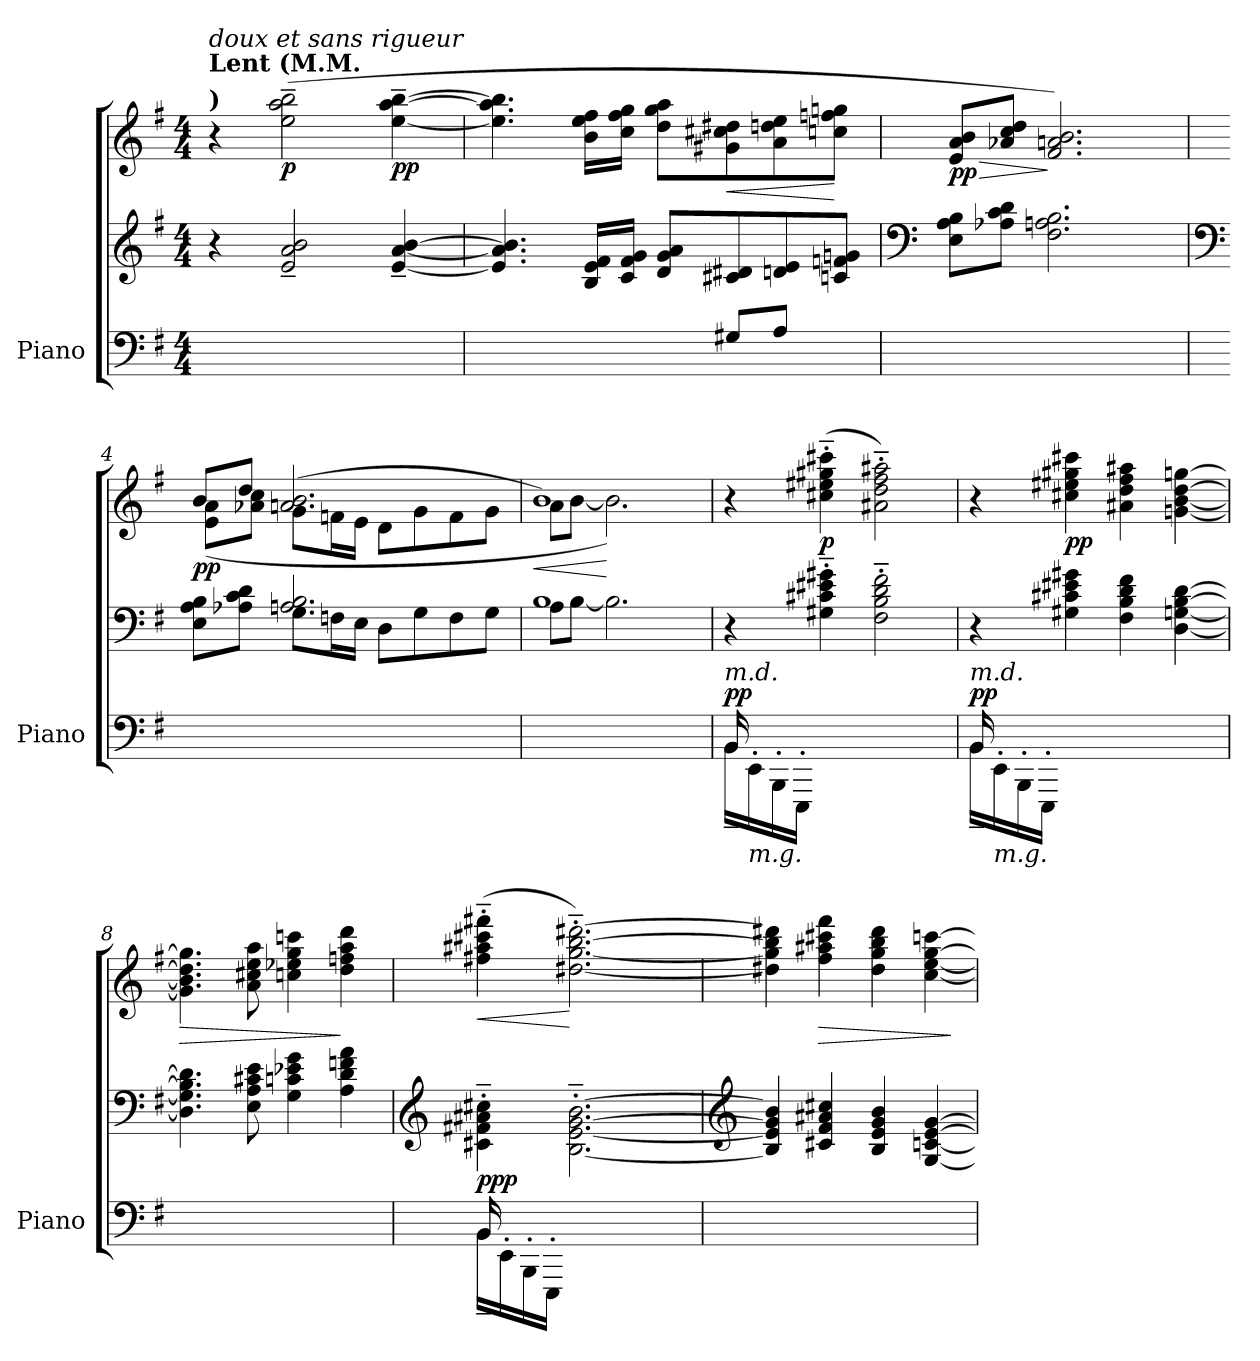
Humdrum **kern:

**kern	**kern	**kern	**dynam
*part1	*part1	*part1	*part1
*staff3	*staff2	*staff1	*staff1/2/3
*I"Piano	*	*	*
*I'Piano	*	*	*
*clefF4	*clefG2	*clefG2	*
*k[f#]	*k[f#]	*k[f#]	*
*M4/4	*M4/4	*M4/4	*
*MM66	*MM66	*MM66	*
=1	=1	=1	=1
!	!	!LO:TX:a:B:t=Lent (M.M.	!
!	!	!LO:TX:a:B:t=)	!
!	!	!LO:TX:i:t=doux et sans rigueur	!
1ryy	4r	4r	.
!	!	!	!LO:DY:b
.	2e/~ 2a/~ 2b/~	(>2ee\~ 2aa\~ 2bb\~	p
!	!	!	!LO:DY:b
.	[4e/~ [4a/~ [4b/~	[4ee\~ [4aa\~ [4bb\~	pp
=2	=2	=2	=2
2ryy	4.e/] 4.a/] 4.b/]	4.ee\] 4.aa\] 4.bb\]	.
.	16B/ 16e/ 16f#/LL	16b\ 16ee\ 16ff#\LL	.
.	16c/ 16f#/ 16g/JJ	16cc\ 16ff#\ 16gg\JJ	.
8ryy	8d/ 8g/ 8a/L	8dd\ 8gg\ 8aa\L	.
!	!	!	!LO:HP:b
8G#X/L	8c#X/ 8d#X/	8g#X\ 8cc#X\ 8dd#X\	<
8A/J	8dn/ 8e/	8a\ 8ddn\ 8ee\	.
8ryy	8cn/ 8fn/ 8gn/J	8ccn\ 8ffn\ 8ggn\J	[
=3	=3	=3	=3
*	*clefF4	*	*
!	!	!	!LO:HP:b
!	!	!	!LO:DY:n=1:b
1ryy	8E\ 8A\ 8B\L	8e/ 8a/ 8b/L	> pp
.	8A-X\ 8c\ 8d\J	8a-X/ 8cc/ 8dd/J	.
.	2.F#\ 2.An\ 2.B\	2.f#/ 2.an/ 2.b/)	]
!!LO:LB:g=z
=4	=4	=4	=4
*	*clefF4	*	*
*	*^	*^	*
!	!	!	!	!	!LO:DY:b
1ryy	8E\ 8A\ 8B\L	4ryy	8b/L	(<8e\ 8a\L	pp
.	8A-X\ 8c\ 8d\J	.	8dd/J	8a-X\ 8cc\J	.
.	2.An/ 2.B/	8G\L	(>2.an/ 2.b/	8g\L	.
.	.	16Fn\L	.	16fn\L	.
.	.	16E\JJ	.	16e\JJ	.
.	.	8D\L	.	8d\L	.
.	.	8G\	.	8g\	.
.	.	8F\	.	8f\	.
.	.	8G\J	.	8g\J	.
=5	=5	=5	=5	=5	=5
!	!	!	!	!	!LO:HP:b
1ryy	1B	8A\L	1b)	8a\L	<
.	.	[8B\J	.	[8b\J	.
.	.	2.B\]	.	2.b\])	[
=6	=6	=6	=6	=6	=6
*^	*	*	*	*	*
!LO:TX:a:i:t=m.d.	!	!	!	!	!	!
!	!	!	!	!	!	!LO:DY:a=3
*	*	*v	*v	*	*	*
*	*	*	*v	*v	*
(>16BB/	16BB~>\LL	4r	4r	pp
!LO:TX:b:i:t=m.g.	!	!	!	!
16ryy	16EE'>\	.	.	.
8ryy	16BBB'>\	.	.	.
.	16EEE'>\JJ	.	.	.
!	!	!	!	!LO:DY:b
4ryy	4ryy	4G#X\'~ 4c#X\'~ 4e#X\'~ 4g#X\'~	(>4cc#X\'~ 4ee#X\'~ 4gg#X\'~ 4ccc#X\'~	p
2ryy	2ryy	2F#\'~ 2B\'~ 2d\'~ 2f#\'~	2a#X\'~ 2dd\'~ 2ff#\'~ 2aa#X\'~)	.
!!LO:LB:g=z
=7	=7	=7	=7	=7
!LO:TX:a:i:t=m.d.	!	!	!	!
!	!	!	!	!LO:DY:a=3
16BB/	16BB~>\LL	4r	4r	pp
!LO:TX:b:i:t=m.g.	!	!	!	!
16ryy	16EE'>\	.	.	.
8ryy	16BBB'>\	.	.	.
.	16EEE'>\JJ	.	.	.
!	!	!	!	!LO:DY:b
4ryy	4ryy	4G#X\ 4c#X\ 4e#X\ 4g#X\	4cc#X\ 4ee#X\ 4gg#X\ 4ccc#X\	pp
2ryy	2ryy	4F#\ 4B\ 4d\ 4f#\	4a#X\ 4dd\ 4ff#\ 4aa#X\	.
.	.	[4D\ [4Gn\ [4B\ [4d\	[4gn\ [4b\ [4dd\ [4ggn\	.
*v	*v	*	*	*
=8	=8	=8	=8
!	!	!	!LO:HP:b
1ryy	4.D\] 4.G\] 4.B\] 4.d\]	4.g\] 4.b\] 4.dd\] 4.gg\]	>
.	8E\ 8A\ 8c#X\ 8e\	8a\ 8cc#X\ 8ee\ 8aa\	.
.	4G\ 4cn\ 4e-X\ 4g\	4ccn\ 4ee-X\ 4gg\ 4cccn\	.
.	4A\ 4d\ 4fn\ 4a\	4dd\ 4ffn\ 4aa\ 4ddd\)	]
=9	=9	=9	=9
*	*clefG2	*	*
*^	*	*	*
!	!	!	!	!LO:HP:b
!	!	!	!	!LO:DY:n=1:a=3
!	!	!	!	!LO:DY:n=2:b
16BB/	16BB~>\LL	4c#X\'>~> 4f#X\'>~> 4a#X\'>~> 4cc#X\'>~>	(>4ff#X\'~ 4aa#X\'~ 4ccc#X\'~ 4fff#X\'~	< pp p
16ryy	16EE'\	.	.	.
8ryy	16BBB'\	.	.	.
.	16EEE'\JJ	.	.	.
4ryy	4ryy	[2.B\'>~> [2.e\'>~> [2.g\'>~> [2.b\'>~>	[2.dd#X\'~ [2.gg\'~ [2.bb\'~ [2.ddd#X\'~)	[
2ryy	2ryy	.	.	.
*v	*v	*	*	*
!!LO:PB:g=z
=10	=10	=10	=10
*	*clefG2	*	*
1ryy	4B/] 4e/] 4g/] 4b/]	4dd#X\] 4gg\] 4bb\] 4ddd#X\]	.
!	!	!	!LO:HP:b
.	4c#X/ 4f#/ 4a#X/ 4cc#X/	4ff#\ 4aa#X\ 4ccc#X\ 4fff#\	>
.	4B/ 4e/ 4g/ 4b/	4dd#\ 4gg\ 4bb\ 4ddd#\	.
.	[4G/ [4cn/ [4e/ [4g/	[4cc\ [4ee\ [4gg\ [4cccn\	.
.	.	.	]
=	=	=	=
*-	*-	*-	*-
